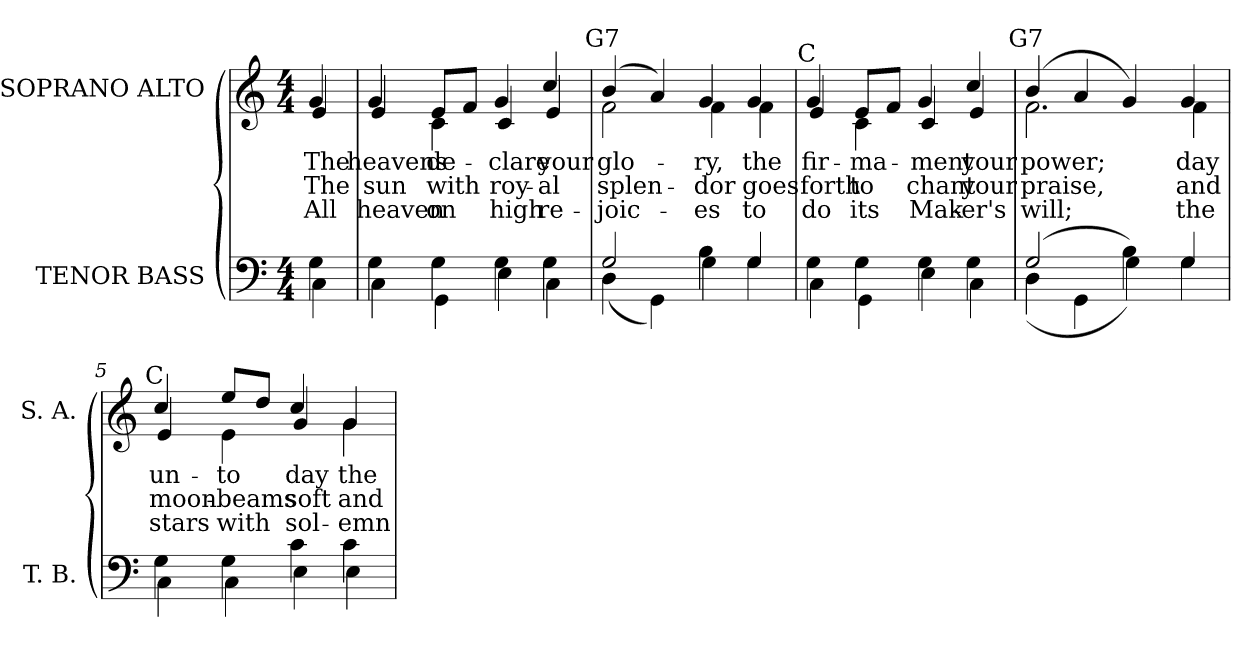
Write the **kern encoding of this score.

**kern	**kern	**text	**text	**text
*part2	*part1	*part1	*part1	*part1
*staff2	*staff1	*staff1	*staff1	*staff1
*I"TENOR BASS	*I"SOPRANO ALTO	*	*	*
*I'T. B.	*I'S. A.	*	*	*
!!LO:PB:g=z
*clefF4	*clefG2	*	*	*
*k[]	*k[]	*	*	*
*C:	*C:	*	*	*
*M4/4	*M4/4	*	*	*
=	=	=	=	=
*^	*	*	*	*
!	!	!LO:TX:a:cj:t=C	!	!	!
!	!	!LO:TX:b:cj:t=1	!	!	!
!	!	!LO:TX:b:cj:t=2	!	!	!
!	!	!LO:TX:b:cj:t=3	!	!	!
!	!	!	!LO:LY:b:color=#000000	!LO:LY:b:color=#000000	!LO:LY:b:color=#000000
*	*	*^	*	*	*
4Gi\	4Ci\	4gi/	4ei/	The	The	All
=	=	=	=	=	=	=
!	!	!	!	!LO:LY:b:color=#000000	!LO:LY:b:color=#000000	!LO:LY:b:color=#000000
4Gi\	4Ci\	4gi/	4ei/	heavens	sun	heaven
!	!	!	!	!LO:LY:b:color=#000000	!LO:LY:b:color=#000000	!LO:LY:b:color=#000000
4Gi\	4GGi\	8ei/L	4ci\	de-	with	on
.	.	8fi/J	.	.	.	.
!	!	!	!	!LO:LY:b:color=#000000	!LO:LY:b:color=#000000	!LO:LY:b:color=#000000
4Gi\	4Ei\	4gi/	4ci/	-clare	roy-	high
!	!	!	!	!LO:LY:b:color=#000000	!LO:LY:b:color=#000000	!LO:LY:b:color=#000000
4Gi\	4Ci\	4cci/	4ei/	your	-al	re-
=1	=1	=1	=1	=1	=1	=1
!	!	!LO:TX:a:cj:t=G7	!	!	!	!
!	!	!	!	!LO:LY:b:color=#000000	!LO:LY:b:color=#000000	!LO:LY:b:color=#000000
2Gi/	(4Di\	(4bi/	2fi\	glo-	splen-	-joic-
.	4GGi\)	4ai/)	.	.	.	.
!	!	!	!	!LO:LY:b:color=#000000	!LO:LY:b:color=#000000	!LO:LY:b:color=#000000
4Bi\	4Gi\	4gi/	4fi\	-ry,	-dor	-es
!	!	!	!	!LO:LY:b:color=#000000	!LO:LY:b:color=#000000	!LO:LY:b:color=#000000
4Gi/	4Gi\	4gi/	4fi\	the	goes	to
=2	=2	=2	=2	=2	=2	=2
!	!	!LO:TX:a:cj:t=C	!	!	!	!
!	!	!	!	!LO:LY:b:color=#000000	!LO:LY:b:color=#000000	!LO:LY:b:color=#000000
4Gi\	4Ci\	4gi/	4ei/	fir-	forth	do
!	!	!	!	!LO:LY:b:color=#000000	!LO:LY:b:color=#000000	!LO:LY:b:color=#000000
4Gi\	4GGi\	8ei/L	4ci\	-ma-	to	its
.	.	8fi/J	.	.	.	.
!	!	!	!	!LO:LY:b:color=#000000	!LO:LY:b:color=#000000	!LO:LY:b:color=#000000
4Gi\	4Ei\	4gi/	4ci/	-ment	chant	Mak-
!	!	!	!	!LO:LY:b:color=#000000	!LO:LY:b:color=#000000	!LO:LY:b:color=#000000
4Gi\	4Ci\	4cci/	4ei/	your	your	-er's
=3	=3	=3	=3	=3	=3	=3
!	!	!LO:TX:a:cj:t=G7	!	!	!	!
!	!	!	!	!LO:LY:b:color=#000000	!LO:LY:b:color=#000000	!LO:LY:b:color=#000000
(2Gi/	(4Di\	(4bi/	2.fi\	power;	praise,	will;
.	4GGi\	4ai/	.	.	.	.
4Bi\)	4Gi\)	4gi/)	.	.	.	.
!!LO:LB:g=z	!!
=4-	=4-	=4-	=4-	=4-	=4-	=4-
!	!	!	!	!LO:LY:b:color=#000000	!LO:LY:b:color=#000000	!LO:LY:b:color=#000000
4Gi/	4Gi\	4gi/	4fi\	day	and	the
=5	=5	=5	=5	=5	=5	=5
!	!	!LO:TX:a:cj:t=C	!	!	!	!
!	!	!	!	!LO:LY:b:color=#000000	!LO:LY:b:color=#000000	!LO:LY:b:color=#000000
4Gi\	4Ci\	4cci/	4ei/	un-	moon-	stars
!	!	!	!	!LO:LY:b:color=#000000	!LO:LY:b:color=#000000	!LO:LY:b:color=#000000
4Gi\	4Ci\	8eei/L	4ei\	-to	-beams	with
.	.	8ddi/J	.	.	.	.
!	!	!	!	!LO:LY:b:color=#000000	!LO:LY:b:color=#000000	!LO:LY:b:color=#000000
4ci\	4Ei\	4cci/	4gi/	day	soft	sol-
!	!	!	!	!LO:LY:b:color=#000000	!LO:LY:b:color=#000000	!LO:LY:b:color=#000000
4ci\	4Ei\	4gi/	4gi\	the	and	-emn
*v	*v	*	*	*	*	*
*	*v	*v	*	*	*
=	=	=	=	=
*-	*-	*-	*-	*-
